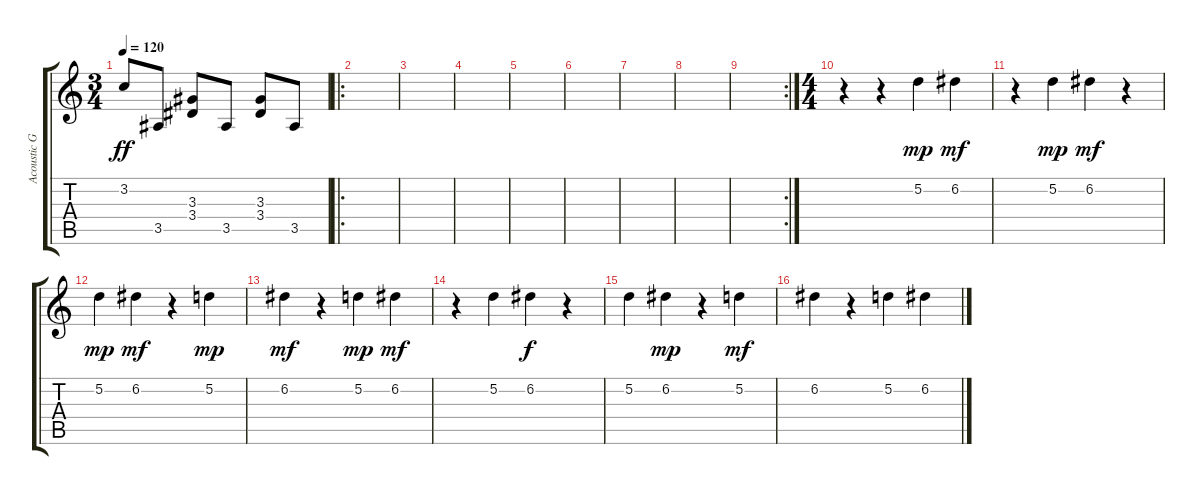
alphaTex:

\track ("Acoustic Guitar" "Acoustic G") {instrument electricguitarclean}
\staff {score tabs}
\tuning (D4 A3 F3 C3 G2 C2) {hide}
\ts (3 4)
\tempo 120
\clef g2
\ks c
3.2.8{dy ff} 3.5.8 (3.3 3.4).8 3.5.8 (3.3 3.4).8 3.5.8 |
\ro
|
|
|
|
|
|
|
\rc 2
|
\ts (4 4)
r.4 r.4 5.2.4{dy mp} 6.2.4{dy mf} |
r.4 5.2.4{dy mp} 6.2.4{dy mf} r.4 |
5.2.4{dy mp} 6.2.4{dy mf} r.4 5.2.4{dy mp} |
6.2.4{dy mf} r.4 5.2.4{dy mp} 6.2.4{dy mf} |
r.4 5.2.4 6.2.4{dy f} r.4 |
5.2.4 6.2.4{dy mp} r.4 5.2.4{dy mf} |
6.2.4 r.4 5.2.4 6.2.4
